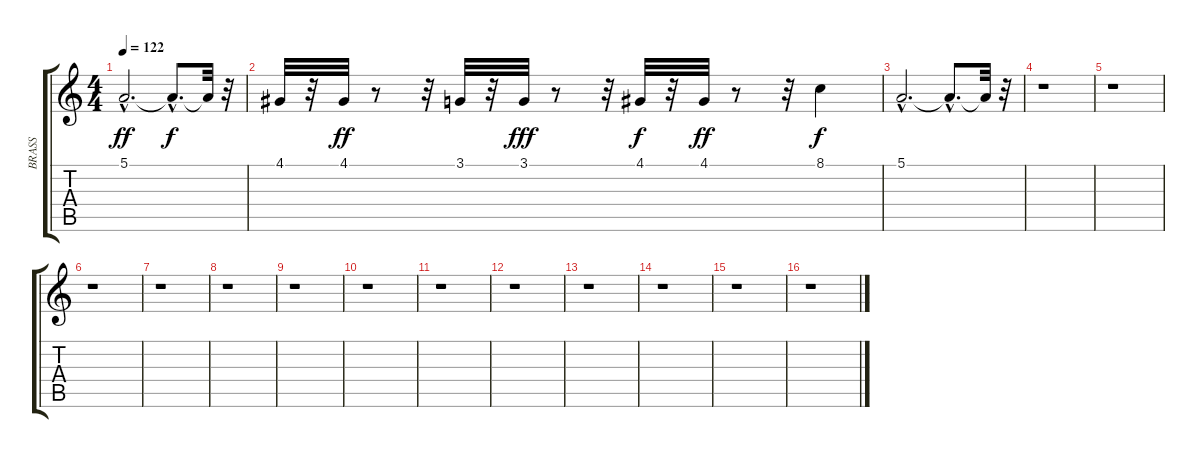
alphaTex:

\track ("BRASS" "BRASS") {instrument brasssection}
\staff {score tabs}
\tuning (E4 B3 G3 D3 A2 E2) {hide}
\ts (4 4)
\tempo 122
\clef g2
\ks c
5.1{hac}.2{d dy ff} 5.1{hac t}.8{d dy f} 5.1{t}.32 r.32 |
4.1.32 r.32 4.1.32{dy ff} r.8 r.32 3.1.32 r.32 3.1.32{dy fff} r.8 r.32 4.1.32{dy f} r.32 4.1.32{dy ff} r.8 r.32 8.1.4{dy f} |
5.1{hac}.2{d} 5.1{hac t}.8{d} 5.1{t}.32 r.32 |
r.1 |
r.1 |
r.1 |
r.1 |
r.1 |
r.1 |
r.1 |
r.1 |
r.1 |
r.1 |
r.1 |
r.1 |
r.1
